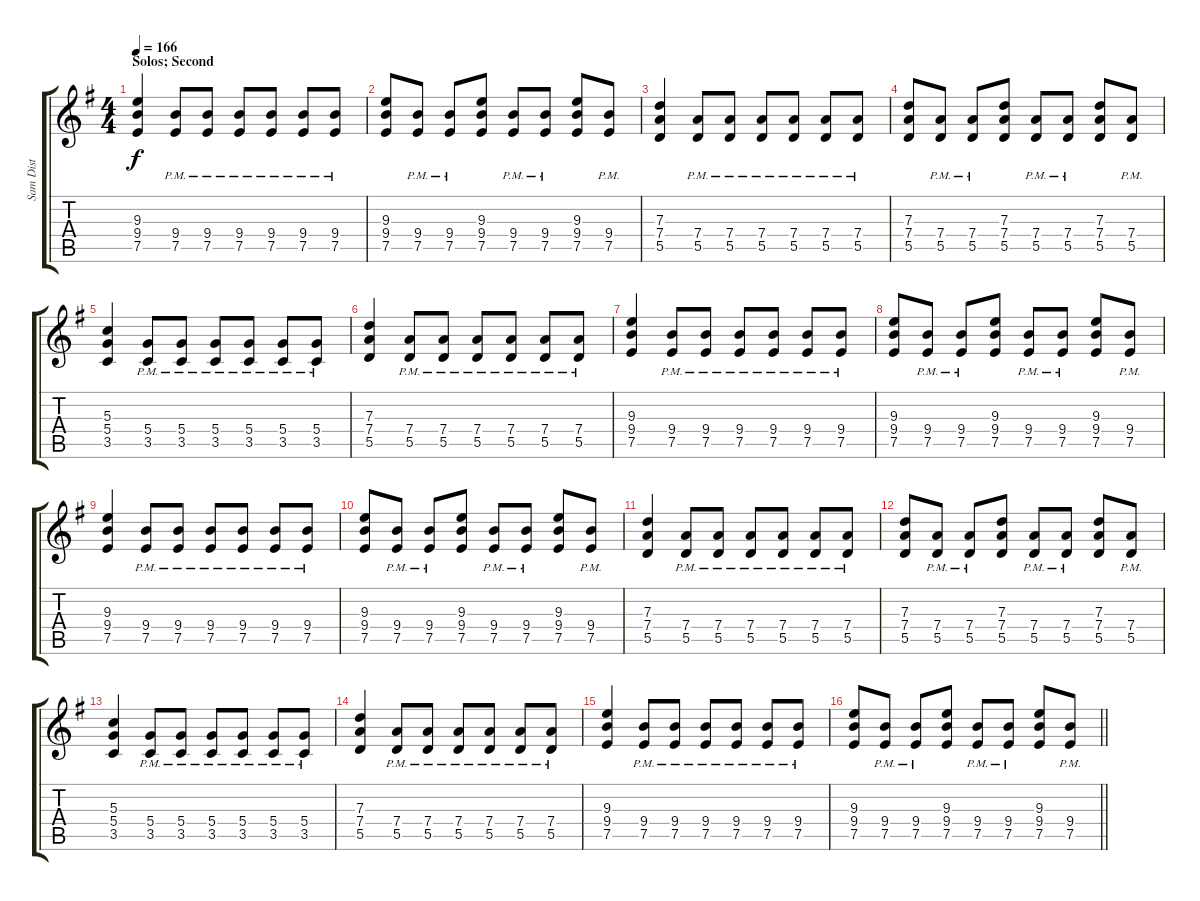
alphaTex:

\track ("Sam Dist" "Sam Dist") {instrument distortionguitar}
\staff {score tabs}
\tuning (E4 B3 G3 D3 A2 E2) {hide}
\ts (4 4)
\section ("" "Solos; Second")
\tempo 166
\clef g2
\ks eminor
(9.3 9.4 7.5).4{dy f volume 12} (9.4{pm} 7.5{pm}).8 (9.4{pm} 7.5{pm}).8 (9.4{pm} 7.5{pm}).8 (9.4{pm} 7.5{pm}).8 (9.4{pm} 7.5{pm}).8 (9.4{pm} 7.5{pm}).8 |
(9.3 9.4 7.5).8 (9.4{pm} 7.5{pm}).8 (9.4{pm} 7.5{pm}).8 (9.3 9.4 7.5).8 (9.4{pm} 7.5{pm}).8 (9.4{pm} 7.5{pm}).8 (9.3 9.4 7.5).8 (9.4{pm} 7.5{pm}).8 |
(7.3 7.4 5.5).4 (7.4{pm} 5.5{pm}).8 (7.4{pm} 5.5{pm}).8 (7.4{pm} 5.5{pm}).8 (7.4{pm} 5.5{pm}).8 (7.4{pm} 5.5{pm}).8 (7.4{pm} 5.5{pm}).8 |
(7.3 7.4 5.5).8 (7.4{pm} 5.5{pm}).8 (7.4{pm} 5.5{pm}).8 (7.3 7.4 5.5).8 (7.4{pm} 5.5{pm}).8 (7.4{pm} 5.5{pm}).8 (7.3 7.4 5.5).8 (7.4{pm} 5.5{pm}).8 |
(5.3 5.4 3.5).4 (5.4{pm} 3.5{pm}).8 (5.4{pm} 3.5{pm}).8 (5.4{pm} 3.5{pm}).8 (5.4{pm} 3.5{pm}).8 (5.4{pm} 3.5{pm}).8 (5.4{pm} 3.5{pm}).8 |
(7.3 7.4 5.5).4 (7.4{pm} 5.5{pm}).8 (7.4{pm} 5.5{pm}).8 (7.4{pm} 5.5{pm}).8 (7.4{pm} 5.5{pm}).8 (7.4{pm} 5.5{pm}).8 (7.4{pm} 5.5{pm}).8 |
(9.3 9.4 7.5).4 (9.4{pm} 7.5{pm}).8 (9.4{pm} 7.5{pm}).8 (9.4{pm} 7.5{pm}).8 (9.4{pm} 7.5{pm}).8 (9.4{pm} 7.5{pm}).8 (9.4{pm} 7.5{pm}).8 |
(9.3 9.4 7.5).8 (9.4{pm} 7.5{pm}).8 (9.4{pm} 7.5{pm}).8 (9.3 9.4 7.5).8 (9.4{pm} 7.5{pm}).8 (9.4{pm} 7.5{pm}).8 (9.3 9.4 7.5).8 (9.4{pm} 7.5{pm}).8 |
(9.3 9.4 7.5).4 (9.4{pm} 7.5{pm}).8 (9.4{pm} 7.5{pm}).8 (9.4{pm} 7.5{pm}).8 (9.4{pm} 7.5{pm}).8 (9.4{pm} 7.5{pm}).8 (9.4{pm} 7.5{pm}).8 |
(9.3 9.4 7.5).8 (9.4{pm} 7.5{pm}).8 (9.4{pm} 7.5{pm}).8 (9.3 9.4 7.5).8 (9.4{pm} 7.5{pm}).8 (9.4{pm} 7.5{pm}).8 (9.3 9.4 7.5).8 (9.4{pm} 7.5{pm}).8 |
(7.3 7.4 5.5).4 (7.4{pm} 5.5{pm}).8 (7.4{pm} 5.5{pm}).8 (7.4{pm} 5.5{pm}).8 (7.4{pm} 5.5{pm}).8 (7.4{pm} 5.5{pm}).8 (7.4{pm} 5.5{pm}).8 |
(7.3 7.4 5.5).8 (7.4{pm} 5.5{pm}).8 (7.4{pm} 5.5{pm}).8 (7.3 7.4 5.5).8 (7.4{pm} 5.5{pm}).8 (7.4{pm} 5.5{pm}).8 (7.3 7.4 5.5).8 (7.4{pm} 5.5{pm}).8 |
(5.3 5.4 3.5).4 (5.4{pm} 3.5{pm}).8 (5.4{pm} 3.5{pm}).8 (5.4{pm} 3.5{pm}).8 (5.4{pm} 3.5{pm}).8 (5.4{pm} 3.5{pm}).8 (5.4{pm} 3.5{pm}).8 |
(7.3 7.4 5.5).4 (7.4{pm} 5.5{pm}).8 (7.4{pm} 5.5{pm}).8 (7.4{pm} 5.5{pm}).8 (7.4{pm} 5.5{pm}).8 (7.4{pm} 5.5{pm}).8 (7.4{pm} 5.5{pm}).8 |
(9.3 9.4 7.5).4 (9.4{pm} 7.5{pm}).8 (9.4{pm} 7.5{pm}).8 (9.4{pm} 7.5{pm}).8 (9.4{pm} 7.5{pm}).8 (9.4{pm} 7.5{pm}).8 (9.4{pm} 7.5{pm}).8 |
\barLineRight lightlight
(9.3 9.4 7.5).8 (9.4{pm} 7.5{pm}).8 (9.4{pm} 7.5{pm}).8 (9.3 9.4 7.5).8 (9.4{pm} 7.5{pm}).8 (9.4{pm} 7.5{pm}).8 (9.3 9.4 7.5).8 (9.4{pm} 7.5{pm}).8
